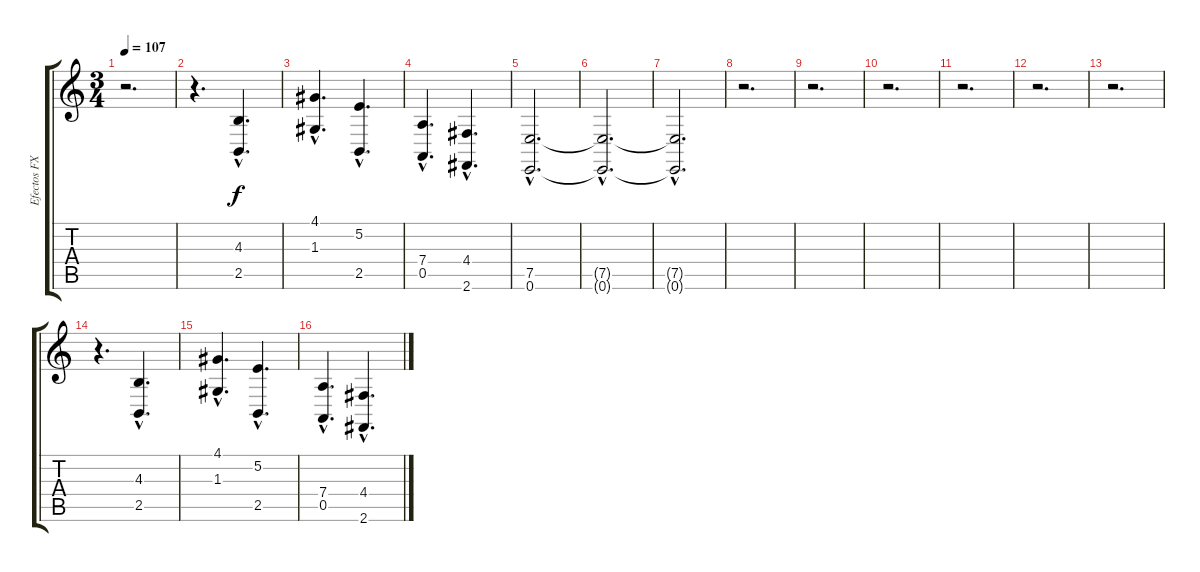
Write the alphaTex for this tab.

\track ("Efectos FX6" "Efectos FX") {instrument fx6goblins}
\staff {score tabs}
\tuning (E4 B3 G3 D3 A2 E2) {hide}
\ts (3 4)
\tempo 107
\clef g2
\ks c
r.2{d dy f} |
r.4{d} (4.3{hac} 2.5{hac}).4{d} |
(4.1{hac} 1.3{hac}).4{d} (5.2{hac} 2.5{hac}).4{d} |
(7.4{hac} 0.5{hac}).4{d} (4.4{hac} 2.6{hac}).4{d} |
(7.5{hac} 0.6{hac}).2{d} |
(7.5{hac t} 0.6{hac t}).2{d} |
(7.5{hac t} 0.6{hac t}).2{d} |
r.2{d} |
r.2{d} |
r.2{d} |
r.2{d} |
r.2{d} |
r.2{d} |
r.4{d} (4.3{hac} 2.5{hac}).4{d} |
(4.1{hac} 1.3{hac}).4{d} (5.2{hac} 2.5{hac}).4{d} |
(7.4{hac} 0.5{hac}).4{d} (4.4{hac} 2.6{hac}).4{d}
